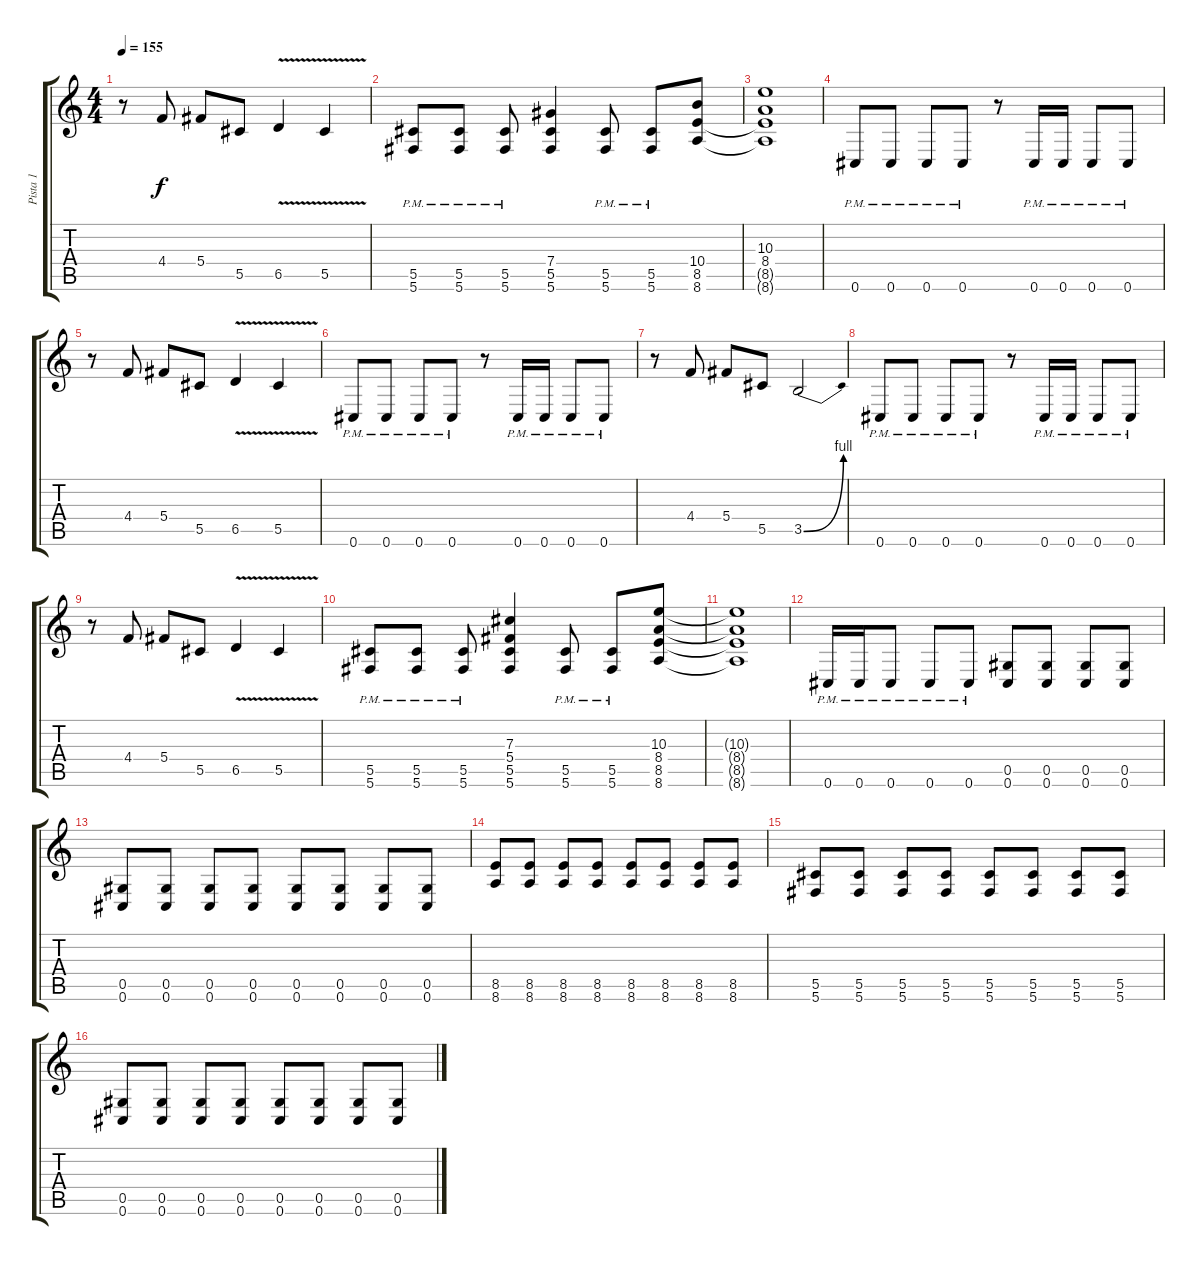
\track ("Pista 1" "Pista 1") {instrument distortionguitar}
\staff {score tabs}
\tuning (Eb4 Bb3 Gb3 Db3 Ab2 Db2) {hide}
\ts (4 4)
\tempo 155
\clef g2
\ks c
r.8{dy f} 4.4.8 5.4.8 5.5.8 6.5{v}.4 5.5{v}.4 |
(5.5 5.6{pm}).8 (5.5 5.6{pm}).8 (5.5 5.6{pm}).8 (7.4 5.5 5.6).4 (5.5{pm} 5.6{pm}).8 (5.5{pm} 5.6{pm}).8 (10.4 8.5 8.6).8 |
(10.3 8.4 8.5{t} 8.6{t}).1 |
0.6{pm}.8 0.6{pm}.8 0.6{pm}.8 0.6{pm}.8 r.8 0.6{pm}.16 0.6{pm}.16 0.6{pm}.8 0.6{pm}.8 |
r.8 4.4.8 5.4.8 5.5.8 6.5{v}.4 5.5{v}.4 |
0.6{pm}.8 0.6{pm}.8 0.6{pm}.8 0.6{pm}.8 r.8 0.6{pm}.16 0.6{pm}.16 0.6{pm}.8 0.6{pm}.8 |
r.8 4.4.8 5.4.8 5.5.8 3.5{be (bend 0 0 60 4)}.2 |
0.6{pm}.8 0.6{pm}.8 0.6{pm}.8 0.6{pm}.8 r.8 0.6{pm}.16 0.6{pm}.16 0.6{pm}.8 0.6{pm}.8 |
r.8 4.4.8 5.4.8 5.5.8 6.5{v}.4 5.5{v}.4 |
(5.5 5.6{pm}).8 (5.5 5.6{pm}).8 (5.5 5.6{pm}).8 (7.3 5.4 5.5 5.6).4 (5.5{pm} 5.6{pm}).8 (5.5{pm} 5.6{pm}).8 (10.3 8.4 8.5 8.6).8 |
(10.3{t} 8.4{t} 8.5{t} 8.6{t}).1 |
0.6{pm}.16 0.6{pm}.16 0.6{pm}.8 0.6{pm}.8 0.6{pm}.8 (0.5 0.6).8 (0.5 0.6).8 (0.5 0.6).8 (0.5 0.6).8 |
(0.5 0.6).8 (0.5 0.6).8 (0.5 0.6).8 (0.5 0.6).8 (0.5 0.6).8 (0.5 0.6).8 (0.5 0.6).8 (0.5 0.6).8 |
(8.5 8.6).8 (8.5 8.6).8 (8.5 8.6).8 (8.5 8.6).8 (8.5 8.6).8 (8.5 8.6).8 (8.5 8.6).8 (8.5 8.6).8 |
(5.5 5.6).8 (5.5 5.6).8 (5.5 5.6).8 (5.5 5.6).8 (5.5 5.6).8 (5.5 5.6).8 (5.5 5.6).8 (5.5 5.6).8 |
(0.5 0.6).8 (0.5 0.6).8 (0.5 0.6).8 (0.5 0.6).8 (0.5 0.6).8 (0.5 0.6).8 (0.5 0.6).8 (0.5 0.6).8
